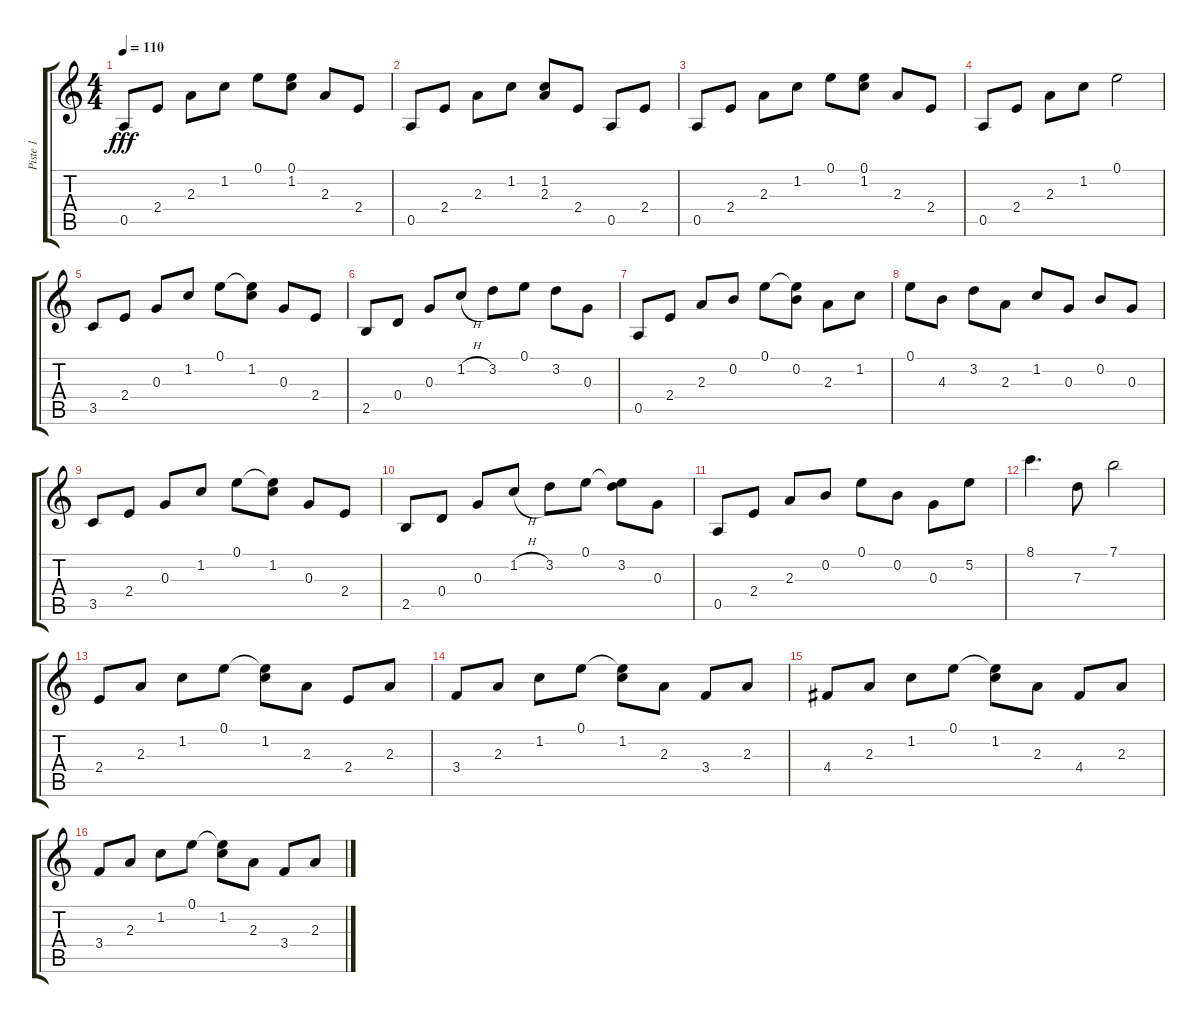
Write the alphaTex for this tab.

\track ("Piste 1" "Piste 1") {instrument acousticguitarnylon}
\staff {score tabs}
\tuning (E4 B3 G3 D3 A2 E2) {hide}
\ts (4 4)
\tempo 110
\clef g2
\ks c
0.5.8{dy fff} 2.4.8 2.3.8 1.2.8 0.1.8 (0.1 1.2).8 2.3.8 2.4.8 |
0.5.8 2.4.8 2.3.8 1.2.8 (1.2 2.3).8 2.4.8 0.5.8 2.4.8 |
0.5.8 2.4.8 2.3.8 1.2.8 0.1.8 (0.1 1.2).8 2.3.8 2.4.8 |
0.5.8 2.4.8 2.3.8 1.2.8 0.1.2 |
3.5.8 2.4.8 0.3.8 1.2.8 0.1.8 (0.1{t} 1.2).8 0.3.8 2.4.8 |
2.5.8 0.4.8 0.3.8 1.2{h}.8 3.2.8 0.1.8 3.2.8 0.3.8 |
0.5.8 2.4.8 2.3.8 0.2.8 0.1.8 (0.1{t} 0.2).8 2.3.8 1.2.8 |
0.1.8 4.3.8 3.2.8 2.3.8 1.2.8 0.3.8 0.2.8 0.3.8 |
3.5.8 2.4.8 0.3.8 1.2.8 0.1.8 (0.1{t} 1.2).8 0.3.8 2.4.8 |
2.5.8 0.4.8 0.3.8 1.2{h}.8 3.2.8 0.1.8 (0.1{t} 3.2).8 0.3.8 |
0.5.8 2.4.8 2.3.8 0.2.8 0.1.8 0.2.8 0.3.8 5.2.8 |
8.1.4{d} 7.3.8 7.1.2 |
2.4.8 2.3.8 1.2.8 0.1.8 (0.1{t} 1.2).8 2.3.8 2.4.8 2.3.8 |
3.4.8 2.3.8 1.2.8 0.1.8 (0.1{t} 1.2).8 2.3.8 3.4.8 2.3.8 |
4.4.8 2.3.8 1.2.8 0.1.8 (0.1{t} 1.2).8 2.3.8 4.4.8 2.3.8 |
3.4.8 2.3.8 1.2.8 0.1.8 (0.1{t} 1.2).8 2.3.8 3.4.8 2.3.8
